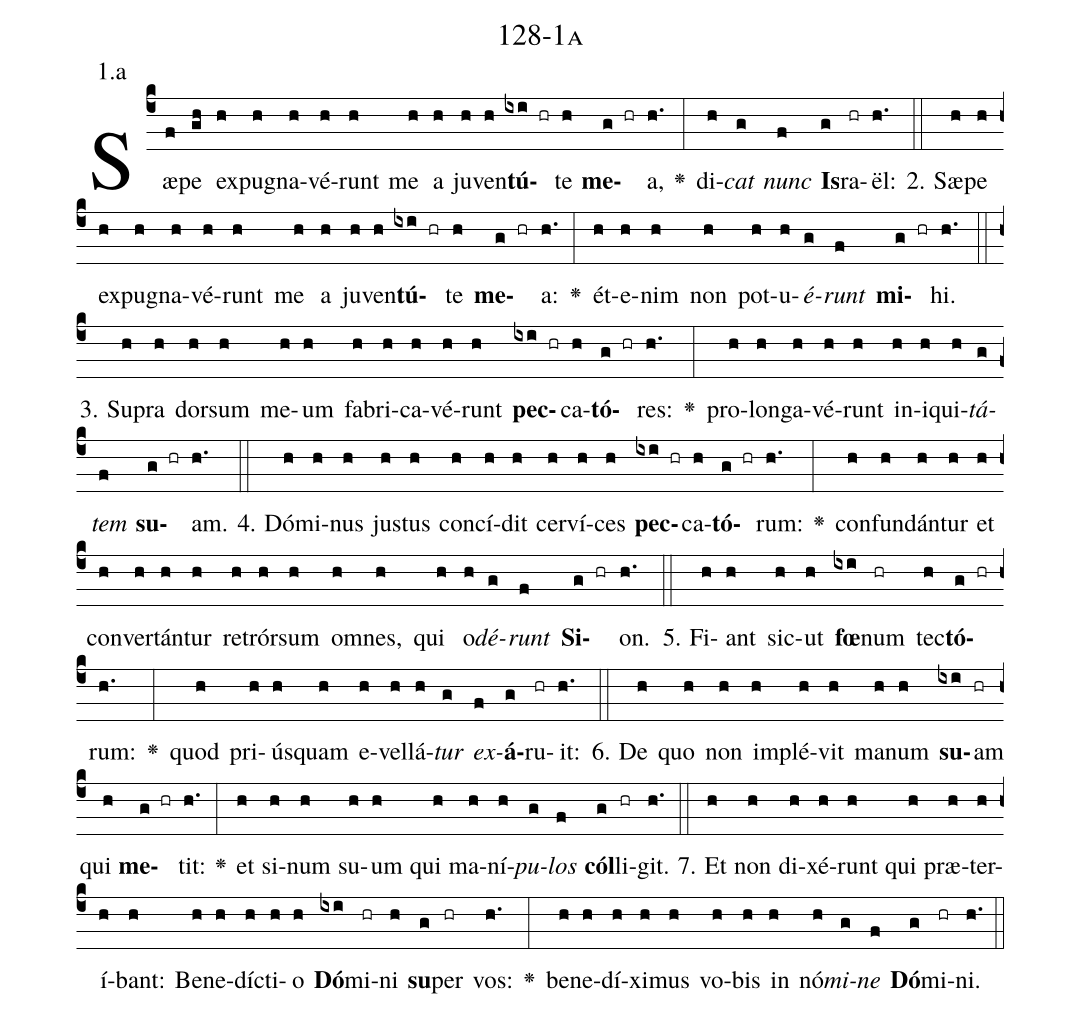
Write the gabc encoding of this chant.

name: 128-1a;
annotation: 1.a;
%%
(c4)Sæ(f)pe(gh) ex(h)pu(h)gna(h)vé(h)runt(h) me(h) a(h) ju(h)ven(h)<b>tú</b>(ixi hr)te(h) <b>me</b>(g hr)a,(h.) <v>\greheightstar</v>(:) di(h)<i>cat</i>(g) <i>nunc</i>(f) <b>Is</b>(g)ra(hr)ël:(h.) (::)
2. Sæ(h)pe(h) ex(h)pu(h)gna(h)vé(h)runt(h) me(h) a(h) ju(h)ven(h)<b>tú</b>(ixi hr)te(h) <b>me</b>(g hr)a:(h.) <v>\greheightstar</v>(:) ét(h)e(h)nim(h) non(h) pot(h)u(h)<i>é</i>(g)<i>runt</i>(f) <b>mi</b>(g hr)hi.(h.) (::)
3. Su(h)pra(h) dor(h)sum(h) me(h)um(h) fa(h)bri(h)ca(h)vé(h)runt(h) <b>pec</b>(ixi hr)ca(h)<b>tó</b>(g hr)res:(h.) <v>\greheightstar</v>(:) pro(h)lon(h)ga(h)vé(h)runt(h) in(h)i(h)qui(h)<i>tá</i>(g)<i>tem</i>(f) <b>su</b>(g hr)am.(h.) (::)
4. Dó(h)mi(h)nus(h) jus(h)tus(h) con(h)cí(h)dit(h) cer(h)ví(h)ces(h) <b>pec</b>(ixi hr)ca(h)<b>tó</b>(g hr)rum:(h.) <v>\greheightstar</v>(:) con(h)fun(h)dán(h)tur(h) et(h) con(h)ver(h)tán(h)tur(h) re(h)trór(h)sum(h) om(h)nes,(h) qui(h) o(h)<i>dé</i>(g)<i>runt</i>(f) <b>Si</b>(g hr)on.(h.) (::)
5. Fi(h)ant(h) sic(h)ut(h) <b>fœ</b>(ixi)num(hr) tec(h)<b>tó</b>(g hr)rum:(h.) <v>\greheightstar</v>(:) quod(h) pri(h)ús(h)quam(h) e(h)vel(h)lá(h)<i>tur</i>(g) <i>ex</i>(f)<b>á</b>(g)ru(hr)it:(h.) (::)
6. De(h) quo(h) non(h) im(h)plé(h)vit(h) ma(h)num(h) <b>su</b>(ixi)am(hr) qui(h) <b>me</b>(g hr)tit:(h.) <v>\greheightstar</v>(:) et(h) si(h)num(h) su(h)um(h) qui(h) ma(h)ní(h)<i>pu</i>(g)<i>los</i>(f) <b>cól</b>(g)li(hr)git.(h.) (::)
7. Et(h) non(h) di(h)xé(h)runt(h) qui(h) præ(h)ter(h)í(h)bant:(h) Be(h)ne(h)díc(h)ti(h)o(h) <b>Dó</b>(ixi)mi(hr)ni(h) <b>su</b>(g)per(hr) vos:(h.) <v>\greheightstar</v>(:) be(h)ne(h)dí(h)xi(h)mus(h) vo(h)bis(h) in(h) nó(h)<i>mi</i>(g)<i>ne</i>(f) <b>Dó</b>(g)mi(hr)ni.(h.) (::)
